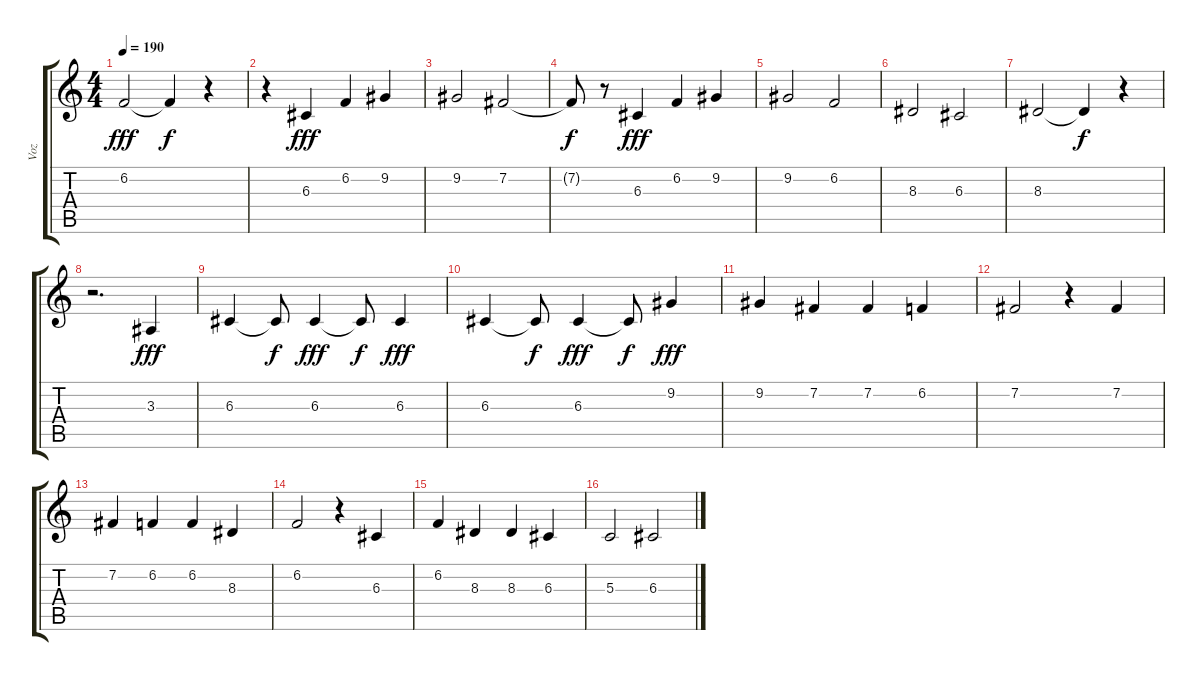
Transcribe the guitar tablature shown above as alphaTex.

\track ("Voz" "Voz") {instrument lead1square}
\staff {score tabs}
\tuning (E4 B3 G3 D3 A2 E2) {hide}
\ts (4 4)
\tempo 190
\clef g2
\ks c
6.2.2{dy fff} 6.2{t}.4{dy f} r.4 |
r.4 6.3.4{dy fff} 6.2.4 9.2.4 |
9.2.2 7.2.2 |
7.2{t}.8{dy f} r.8 6.3.4{dy fff} 6.2.4 9.2.4 |
9.2.2 6.2.2 |
8.3.2 6.3.2 |
8.3.2 8.3{t}.4{dy f} r.4 |
r.2{d} 3.3.4{dy fff} |
6.3.4 6.3{t}.8{dy f} 6.3.4{dy fff} 6.3{t}.8{dy f} 6.3.4{dy fff} |
6.3.4 6.3{t}.8{dy f} 6.3.4{dy fff} 6.3{t}.8{dy f} 9.2.4{dy fff} |
9.2.4 7.2.4 7.2.4 6.2.4 |
7.2.2 r.4 7.2.4 |
7.2.4 6.2.4 6.2.4 8.3.4 |
6.2.2 r.4 6.3.4 |
6.2.4 8.3.4 8.3.4 6.3.4 |
5.3.2 6.3.2
